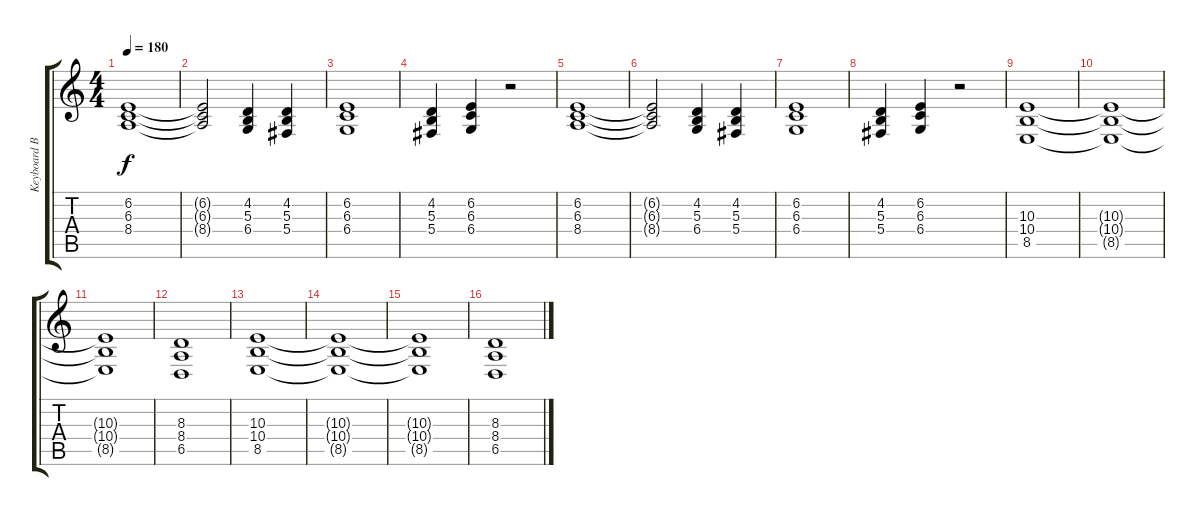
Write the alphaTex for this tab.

\track ("Keyboard Background" "Keyboard B") {instrument stringensemble1}
\staff {score tabs}
\tuning (Eb4 Bb3 Gb3 Db3 Ab2 Eb2) {hide}
\ts (4 4)
\tempo 180
\clef g2
\ks c
(6.2 6.3 8.4).1{dy f} |
(6.2{t} 6.3{t} 8.4{t}).2 (4.2 5.3 6.4).4 (4.2 5.3 5.4).4 |
(6.2 6.3 6.4).1 |
(4.2 5.3 5.4).4 (6.2 6.3 6.4).4 r.2 |
(6.2 6.3 8.4).1 |
(6.2{t} 6.3{t} 8.4{t}).2 (4.2 5.3 6.4).4 (4.2 5.3 5.4).4 |
(6.2 6.3 6.4).1 |
(4.2 5.3 5.4).4 (6.2 6.3 6.4).4 r.2 |
(10.3 10.4 8.5).1 |
(10.3{t} 10.4{t} 8.5{t}).1 |
(10.3{t} 10.4{t} 8.5{t}).1 |
(8.3 8.4 6.5).1 |
(10.3 10.4 8.5).1 |
(10.3{t} 10.4{t} 8.5{t}).1 |
(10.3{t} 10.4{t} 8.5{t}).1 |
(8.3 8.4 6.5).1
